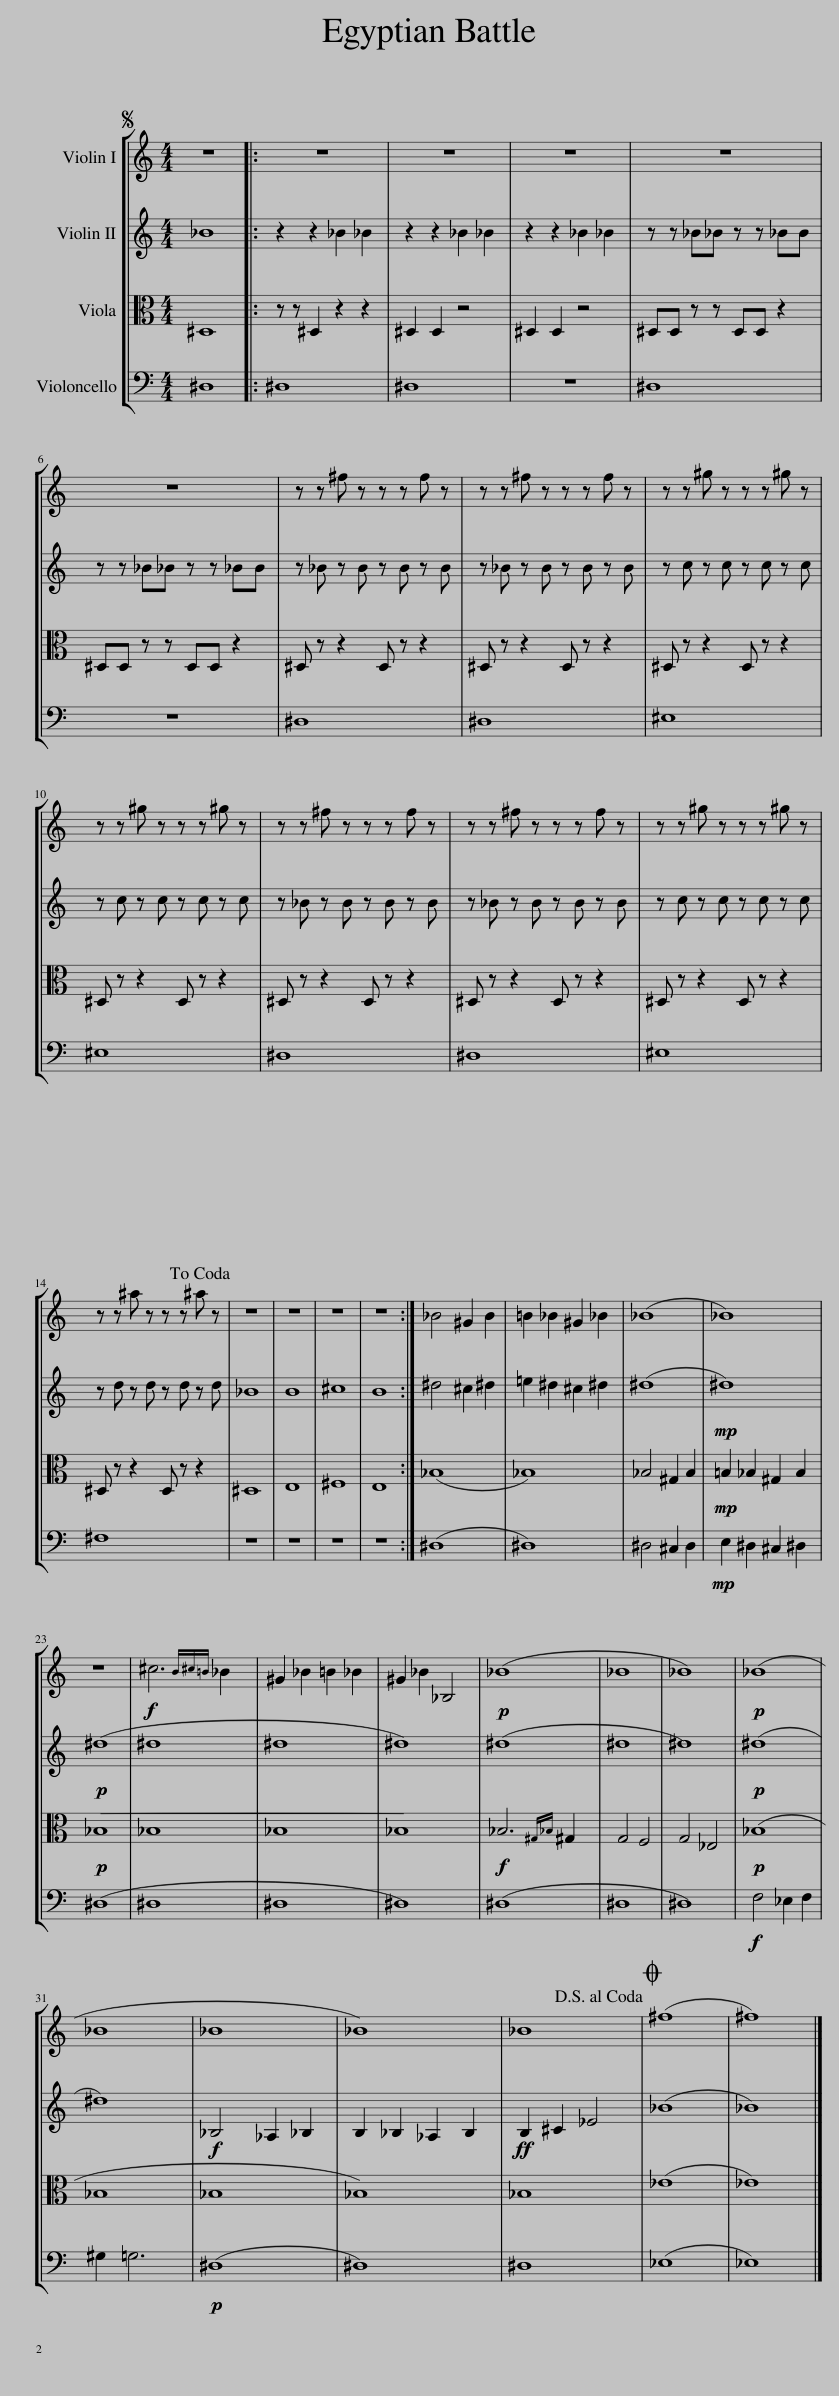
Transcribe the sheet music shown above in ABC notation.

X:1
%%score [ 1 2 3 4 ]
L:1/8
M:4/4
I:linebreak $
K:C
V:1 treble
V:2 treble
V:3 alto
V:4 bass
V:1
S z8 |: z8 | z8 | z8 | z8 |$ %5
 z8 | z z ^f z z z f z | z z ^f z z z f z | z z ^g z z z ^g z |$ z z ^g z z z ^g z | %10
 z z ^f z z z f z | z z ^f z z z f z | z z ^g z z z ^g z |$ z z ^a z z z ^a z!dacoda! | z8 | %15
 z8 | z8 | z8 :| _B4 ^G2 B2 | =B2 _B2 ^G2 _B2 | %20
 (_B8 | _B8) |$ z8 |!f! ^c6{B^c=B} _B2 | ^G2 _B2 =B2 _B2 | %25
 ^G2 _B2 _B,4 |!p! (_B8 | _B8 | _B8) |!p! (_B8 |$ %30
 _B8 | _B8 | _B8) | _B8!D.S.! |O (^f8 | %35
 ^f8) |] %36
V:2
 _B8 |: z2 z2 _B2 _B2 | z2 z2 _B2 _B2 | z2 z2 _B2 _B2 | z z _B_B z z _BB |$ %5
 z z _B_B z z _BB | z _B z B z B z B | z _B z B z B z B | z c z c z c z c |$ z c z c z c z c | %10
 z _B z B z B z B | z _B z B z B z B | z c z c z c z c |$ z d z d z d z d | _B8 | %15
 B8 | ^c8 | B8 :| ^d4 ^c2 ^d2 | =e2 ^d2 ^c2 ^d2 | %20
 (^d8 |!mp! ^d8) |$!p! (^d8 | ^d8 | ^d8 | %25
 ^d8) | (^d8 | ^d8 | ^d8) |!p! (^d8 |$ %30
 ^d8) |!f! _B,4 _A,2 _B,2 | B,2 _B,2 _A,2 B,2 |!ff! B,2 ^C2 _E4 | (_B8 | %35
 _B8) |] %36
V:3
 ^D,8 |: z z ^D,2 z2 z2 | ^D,2 D,2 z4 | ^D,2 D,2 z4 | ^D,D, z z D,D, z2 |$ %5
 ^D,D, z z D,D, z2 | ^D, z z2 D, z z2 | ^D, z z2 D, z z2 | ^D, z z2 D, z z2 |$ ^D, z z2 D, z z2 | %10
 ^D, z z2 D, z z2 | ^D, z z2 D, z z2 | ^D, z z2 D, z z2 |$ ^D, z z2 D, z z2 | ^D,8 | %15
 E,8 | ^F,8 | E,8 :| (_B,8 | _B,8) | %20
 _B,4 ^G,2 B,2 |!mp! =B,2 _B,2 ^G,2 B,2 |$!p! (_B,8 | _B,8 | _B,8 | %25
 _B,8) |!f! _B,6{^G,_B,} ^G,2 | G,4 F,4 | G,4 _E,4 |!p! (_B,8 |$ %30
 _B,8 | _B,8 | _B,8) | _B,8 | (_E8 | %35
 _E8) |] %36
V:4
 ^D,8 |: ^D,8 | ^D,8 | z8 | ^D,8 |$ %5
 z8 | ^D,8 | ^D,8 | ^E,8 |$ ^E,8 | %10
 ^D,8 | ^D,8 | ^E,8 |$ ^F,8 | z8 | %15
 z8 | z8 | z8 :| (^D,8 | ^D,8) | %20
 ^D,4 ^C,2 D,2 |!mp! E,2 ^D,2 ^C,2 ^D,2 |$ (^D,8 | ^D,8 | ^D,8 | %25
 ^D,8) | (^D,8 | ^D,8 | ^D,8) |!f! F,4 _E,2 F,2 |$ %30
 ^G,2 =G,6 |!p! (^D,8 | ^D,8) | ^D,8 | (_E,8 | %35
 _E,8) |] %36
